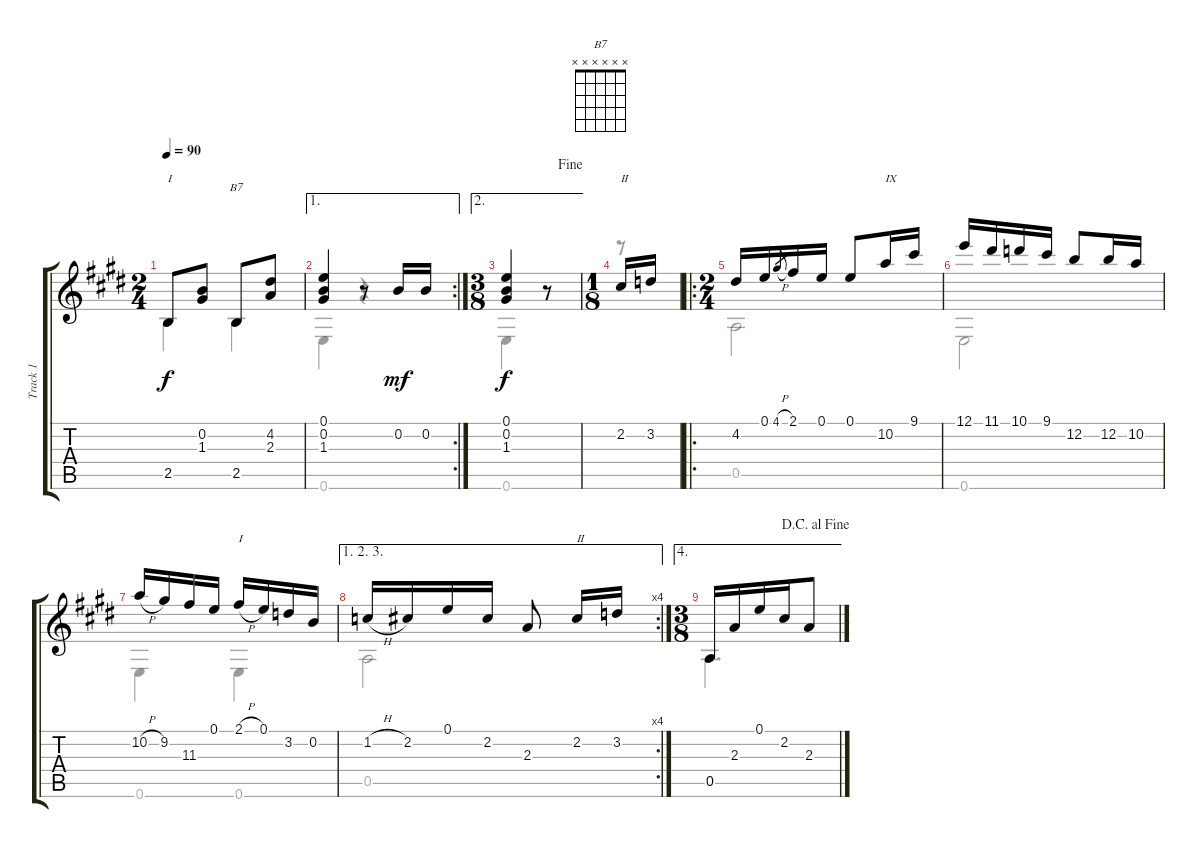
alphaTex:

\track ("Track 1" "Track 1") {instrument acousticguitarsteel}
\staff {score tabs}
\tuning (E4 B3 G3 D3 A2 E2) {hide}
\chord ("B7" x x x x x x)
\voice
\ts (2 4)
\tempo 90
\clef g2
\ks e
2.5.8{txt "I" dy f beam Up beam merge} (0.2 1.3).8{beam Up} 2.5.8{ch "B7"} (4.2 2.3).8 |
\ae 1
\rc 2
(0.1 0.2 1.3).4{beam Up} r.8 0.2.16{dy mf beam Up} 0.2.16{beam Up} |
\ae 2
\ts (3 8)
\jump fine
(0.1 0.2 1.3).4{dy f beam Up} r.8 |
\ts (1 8)
2.2.16{txt "II"} 3.2.16 |
\ro
\ts (2 4)
4.2.16 0.1.16 4.1{h}.8{gr beam merge} 2.1.16 0.1.16 0.1.8{beam merge} 10.2.16{txt "IX"} 9.1.16 |
12.1.16 11.1.16{beam merge} 10.1.16{beam merge} 9.1.16 12.2.8 12.2.16 10.2.16 |
10.2{h}.16 9.2.16 11.3.16 0.1.16 2.1{h}.16{txt "I"} 0.1.16 3.2.16 0.2.16 |
\ae (1 2 3)
\rc 4
1.2{h}.16 2.2.16 0.1.16 2.2.16 2.3.8{beam split} 2.2.16{txt "II"} 3.2.16 |
\ae 4
\ts (3 8)
\jump dacapoalfine
0.5.16 2.3.16{beam merge} 0.1.16 2.2.16 2.3.8
\voice
\clef g2
\ottava regular
\simile none
\ks e
2.5.4{dy f} 2.5.4 |
0.6.4 r.4 |
0.6.4 r.8 |
r.8 |
0.5.2 |
0.6.2 |
0.6.4 0.6.4 |
0.5.2 |
0.5.4{d}
